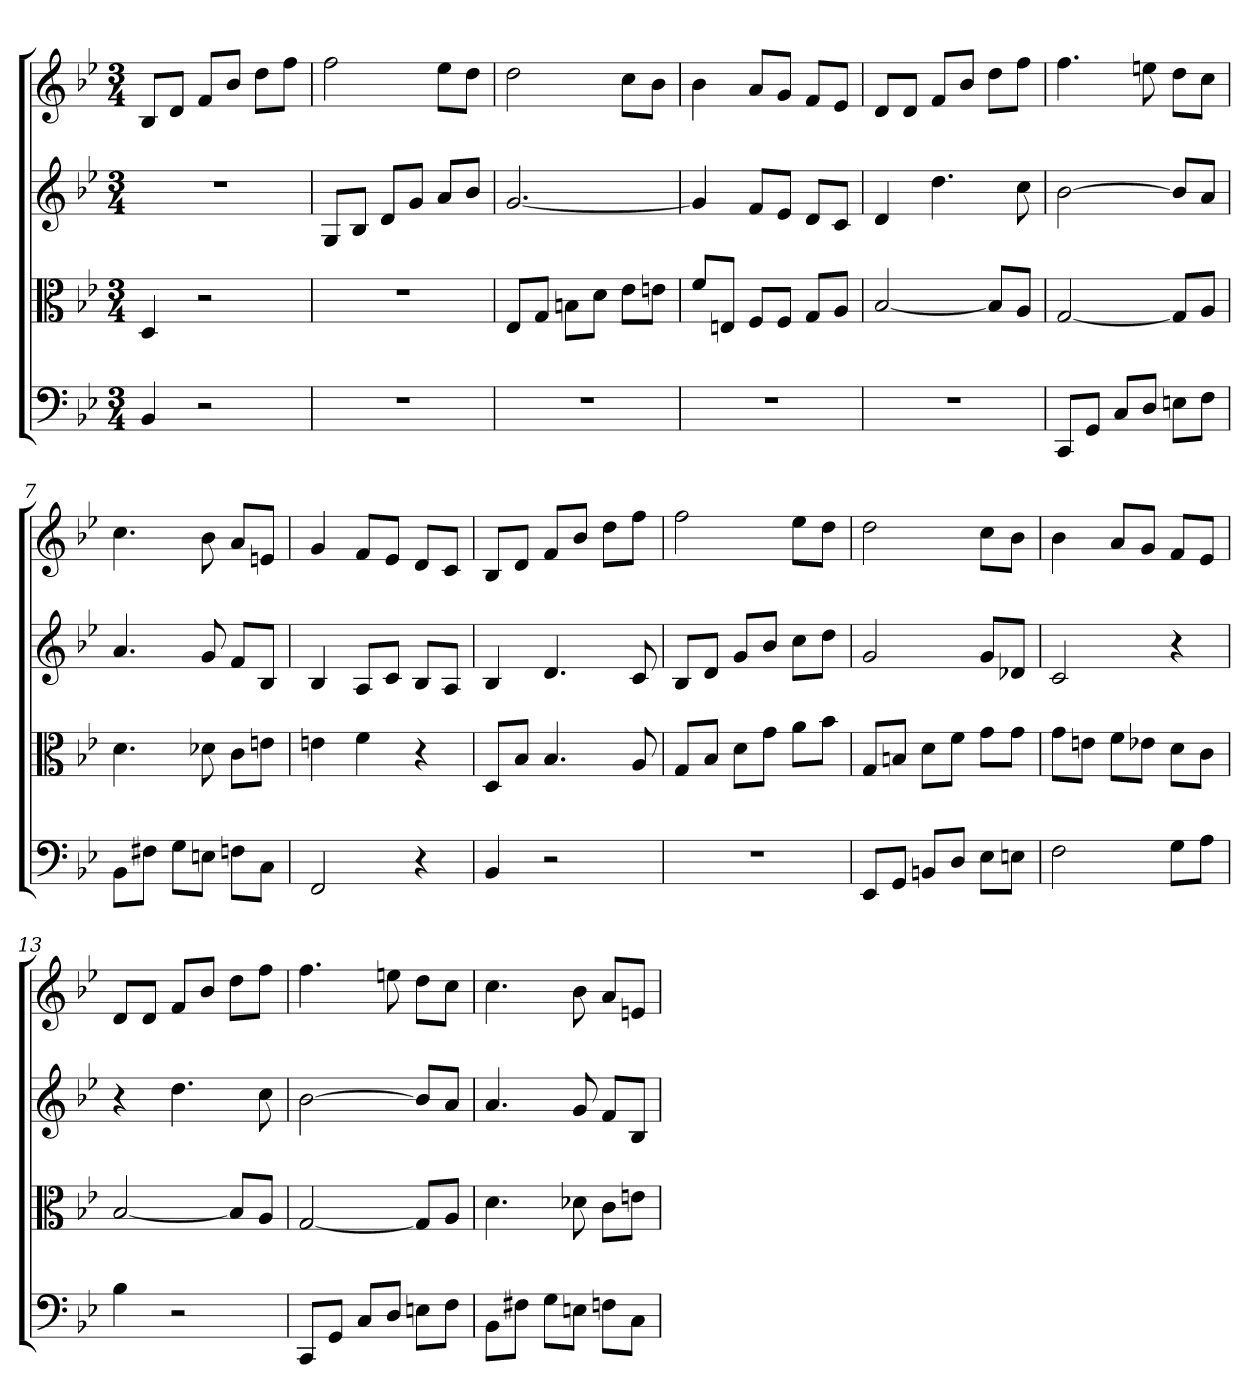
**kern	**kern	**kern	**kern
*part4	*part3	*part2	*part1
*staff4	*staff3	*staff2	*staff1
*clefF4	*clefC3	*	*
*k[b-e-]	*k[b-e-]	*k[b-e-]	*k[b-e-]
*B-:	*B-:	*B-:	*B-:
*M3/4	*M3/4	*M3/4	*M3/4
=	=	=	=
4BB-	4D	2.r	8B-L
.	.	.	8dJ
2r	2r	.	8fL
.	.	.	8b-J
.	.	.	8ddL
.	.	.	8ffJ
=2	=2	=2	=2
2.r	2.r	8GL	2ff
.	.	8B-J	.
.	.	8dL	.
.	.	8gJ	.
.	.	8aL	8ee-L
.	.	8b-J	8ddJ
=3	=3	=3	=3
2.r	8E-/L	[2.g	2dd
.	8G/J	.	.
.	8Bn\L	.	.
.	8d\J	.	.
.	8e-\L	.	8ccL
.	8en\J	.	8b-J
=4	=4	=4	=4
2.r	8f/L	4g]	4b-
.	8En/J	.	.
.	8F/L	8fL	8aL
.	8F/J	8e-J	8gJ
.	8G/L	8dL	8fL
.	8A/J	8cJ	8e-J
=5	=5	=5	=5
2.r	[2B-	4d	8dL
.	.	.	8dJ
.	.	4.dd	8fL
.	.	.	8b-J
.	8B-/L]	.	8ddL
.	8A/J	8cc	8ffJ
=6	=6	=6	=6
8CC/L	[2G	[2b-	4.ff
8GG/J	.	.	.
8C/L	.	.	.
8D/J	.	.	8een
8En\L	8G/L]	8b-L]	8ddL
8F\J	8A/J	8aJ	8ccJ
=7	=7	=7	=7
8BB-\L	4.d	4.a	4.cc
8F#X\J	.	.	.
8G\L	.	.	.
8En\J	8d-X	8g	8b-
8Fn\L	8c\L	8fL	8aL
8C\J	8en\J	8B-J	8enJ
=8	=8	=8	=8
2FF	4en	4B-	4g
.	4f	8AL	8fL
.	.	8cJ	8e-J
4r	4r	8B-L	8dL
.	.	8AJ	8cJ
=9	=9	=9	=9
4BB-	8D/L	4B-	8B-L
.	8B-/J	.	8dJ
2r	4.B-	4.d	8fL
.	.	.	8b-J
.	.	.	8ddL
.	8A	8c	8ffJ
=10	=10	=10	=10
2.r	8G/L	8B-L	2ff
.	8B-/J	8dJ	.
.	8d\L	8gL	.
.	8g\J	8b-J	.
.	8a\L	8ccL	8ee-L
.	8b-\J	8ddJ	8ddJ
=11	=11	=11	=11
8EE-/L	8G/L	2g	2dd
8GG/J	8Bn/J	.	.
8BBn/L	8d\L	.	.
8D/J	8f\J	.	.
8E-\L	8g\L	8gL	8ccL
8En\J	8g\J	8d-XJ	8b-J
=12	=12	=12	=12
2F	8g\L	2c	4b-
.	8en\J	.	.
.	8f\L	.	8aL
.	8e-X\J	.	8gJ
8G\L	8d\L	4r	8fL
8A\J	8c\J	.	8e-J
=13	=13	=13	=13
4B-	[2B-	4r	8dL
.	.	.	8dJ
2r	.	4.dd	8fL
.	.	.	8b-J
.	8B-/L]	.	8ddL
.	8A/J	8cc	8ffJ
=14	=14	=14	=14
8CC/L	[2G	[2b-	4.ff
8GG/J	.	.	.
8C/L	.	.	.
8D/J	.	.	8een
8En\L	8G/L]	8b-L]	8ddL
8F\J	8A/J	8aJ	8ccJ
=15	=15	=15	=15
8BB-\L	4.d	4.a	4.cc
8F#X\J	.	.	.
8G\L	.	.	.
8En\J	8d-X	8g	8b-
8Fn\L	8c\L	8fL	8aL
8C\J	8en\J	8B-J	8enJ
=	=	=	=
*-	*-	*-	*-
